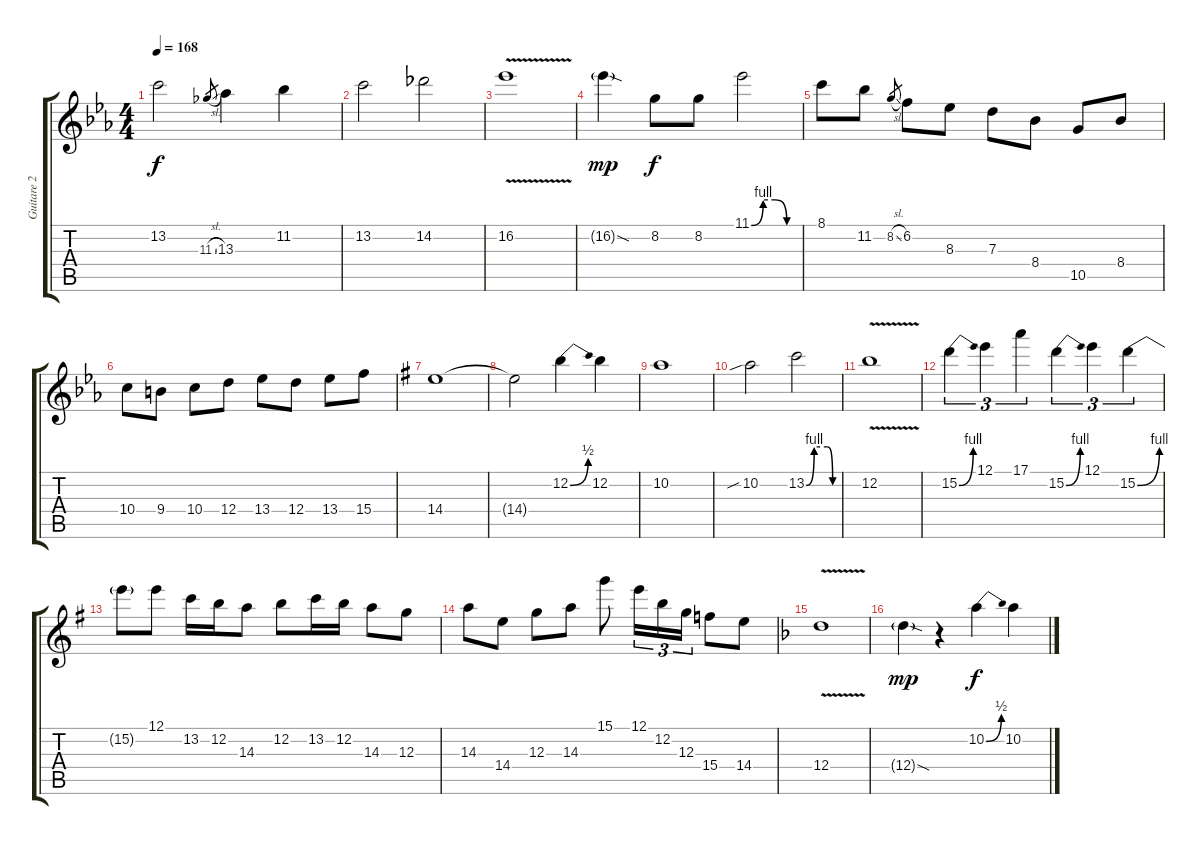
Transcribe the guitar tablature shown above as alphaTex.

\track ("Guitare 2" "Guitare 2") {instrument distortionguitar}
\staff {score tabs}
\tuning (E4 B3 G3 D3 A2 E2) {hide}
\ts (4 4)
\tempo 168
\clef g2
\ks eb
13.2.2{dy f} 11.3{sl}.8{gr} 13.3.4 11.2.4 |
13.2.2 14.2.2 |
16.2{v}.1 |
16.2{sod g}.4{dy mp} 8.2.8{dy f} 8.2.8 11.1{be (custom 0 0 15 4 30 4 45 0 60 0)}.2 |
8.1.8 11.2.8 8.2{sl}.8{gr} 6.2.8 8.3.8 7.3.8 8.4.8 10.5.8 8.4.8 |
10.4.8 9.4.8 10.4.8 12.4.8 13.4.8 12.4.8 13.4.8 15.4.8 |
\ks g
14.4.1 |
14.4{t}.2 12.2{be (bend 0 0 60 2)}.4 12.2.4 |
10.2.1 |
10.2{sib}.2 13.2{be (custom 0 0 15 4 40 4 50 0 60 0)}.2 |
12.2{v}.1 |
15.2{be (bend 0 0 60 4)}.4{tu (3 2)} 12.1.4{tu (3 2)} 17.1.4{tu (3 2)} 15.2{be (bend 0 0 60 4)}.4{tu (3 2)} 12.1.4{tu (3 2)} 15.2{be (bend 0 0 60 4)}.4{tu (3 2)} |
15.2{t}.8 12.1.8 13.2.16 12.2.16 14.3.8 12.2.8 13.2.16 12.2.16 14.3.8 12.3.8 |
14.3.8 14.4.8 12.3.8 14.3.8 15.1.8 12.1.16{tu (3 2)} 12.2.16{tu (3 2)} 12.3.16{tu (3 2)} 15.4.8 14.4.8 |
\ks f
12.4{v}.1 |
12.4{sod g}.4{dy mp} r.4 10.2{be (bend 0 0 60 2)}.4{dy f} 10.2.4
